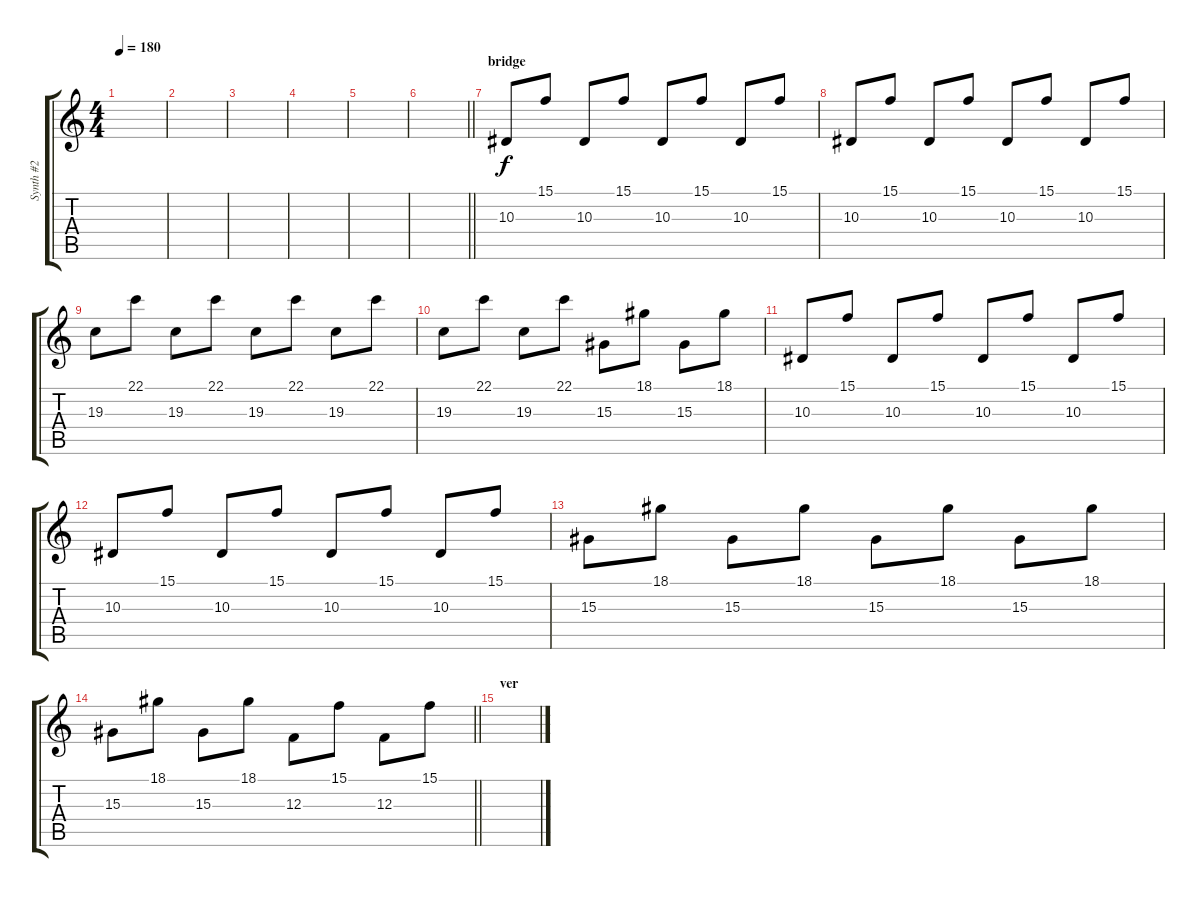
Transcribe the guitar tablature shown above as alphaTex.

\track ("Synth #2" "Synth #2") {instrument gunshot}
\staff {score tabs}
\tuning (D4 A3 F3 C3 G2 C2) {hide}
\ts (4 4)
\tempo 180
\clef g2
\ks c
|
|
|
|
|
\barLineRight lightlight
|
\section ("" "bridge")
10.3.8{dy f instrument lead8bassandlead} 15.1.8 10.3.8 15.1.8 10.3.8{instrument lead7fifths} 15.1.8 10.3.8 15.1.8 |
10.3.8{instrument lead7fifths} 15.1.8 10.3.8 15.1.8 10.3.8 15.1.8 10.3.8 15.1.8 |
19.3.8{instrument lead8bassandlead} 22.1.8 19.3.8{instrument lead7fifths} 22.1.8 19.3.8{instrument lead7fifths} 22.1.8 19.3.8 22.1.8 |
19.3.8 22.1.8 19.3.8{instrument lead7fifths} 22.1.8 15.3.8{instrument lead8bassandlead} 18.1.8 15.3.8{instrument lead7fifths} 18.1.8 |
10.3.8{instrument lead8bassandlead} 15.1.8 10.3.8 15.1.8 10.3.8{instrument lead7fifths} 15.1.8 10.3.8 15.1.8 |
10.3.8{instrument lead7fifths} 15.1.8 10.3.8 15.1.8 10.3.8 15.1.8 10.3.8 15.1.8 |
15.3.8{instrument lead8bassandlead} 18.1.8 15.3.8 18.1.8 15.3.8 18.1.8 15.3.8 18.1.8 |
\barLineRight lightlight
15.3.8{instrument lead7fifths} 18.1.8 15.3.8 18.1.8 12.3.8{instrument lead8bassandlead} 15.1.8 12.3.8{instrument lead7fifths} 15.1.8 |
\section ("" "ver")
